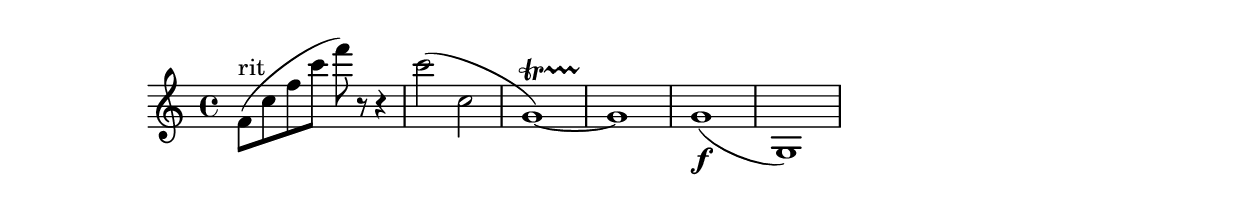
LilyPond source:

\version "2.15.22"

\header {
  texidoc = "Slurs do not force grobs with outside-staff-priority
too high.
"
}

\relative c' {
  f8^"rit"( c' f c' f) r8 r4 |
  c2( c,2 |
  g1)~\startTrillSpan
  g1\stopTrillSpan
  g1(\f
  g,1)
}